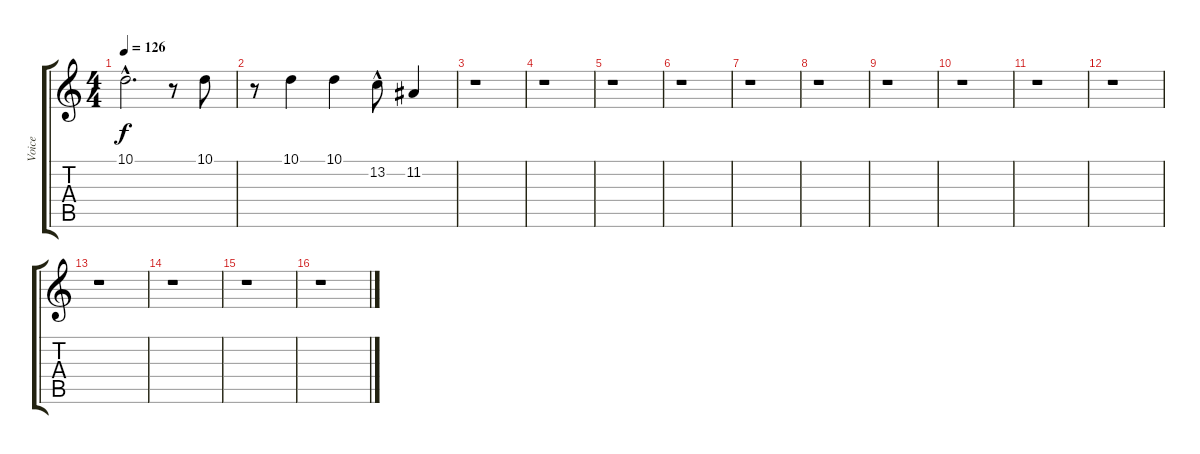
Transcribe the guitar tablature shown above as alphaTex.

\track ("Voice" "Voice") {instrument pad3polysynth}
\staff {score tabs}
\tuning (E4 B3 G3 D3 A2 E2) {hide}
\ts (4 4)
\tempo 126
\clef g2
\ks c
10.1{hac t}.2{d dy f} r.8 10.1.8 |
r.8 10.1.4 10.1.4 13.2{hac}.8 11.2.4 |
r.1 |
r.1 |
r.1 |
r.1 |
r.1 |
r.1 |
r.1 |
r.1 |
r.1 |
r.1 |
r.1 |
r.1 |
r.1 |
r.1
